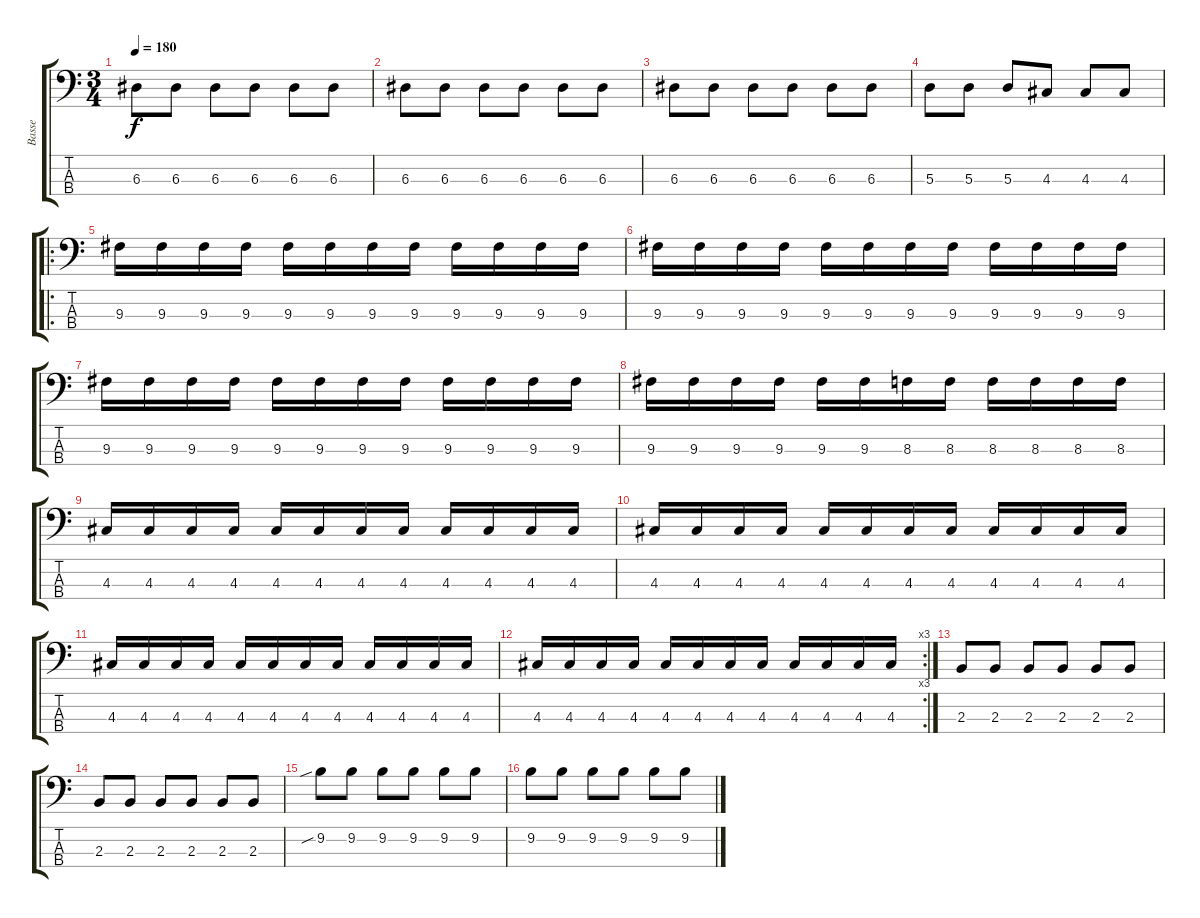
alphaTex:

\track ("Basse" "Basse") {instrument electricbassfinger}
\staff {score tabs}
\tuning (G2 D2 A1 E1) {hide}
\ts (3 4)
\tempo 180
\clef f4
\ks c
6.3.8{dy f} 6.3.8 6.3.8 6.3.8 6.3.8 6.3.8 |
6.3.8 6.3.8 6.3.8 6.3.8 6.3.8 6.3.8 |
6.3.8 6.3.8 6.3.8 6.3.8 6.3.8 6.3.8 |
5.3.8 5.3.8 5.3.8 4.3.8 4.3.8 4.3.8 |
\ro
9.3.16 9.3.16 9.3.16 9.3.16 9.3.16 9.3.16 9.3.16 9.3.16 9.3.16 9.3.16 9.3.16 9.3.16 |
9.3.16 9.3.16 9.3.16 9.3.16 9.3.16 9.3.16 9.3.16 9.3.16 9.3.16 9.3.16 9.3.16 9.3.16 |
9.3.16 9.3.16 9.3.16 9.3.16 9.3.16 9.3.16 9.3.16 9.3.16 9.3.16 9.3.16 9.3.16 9.3.16 |
9.3.16 9.3.16 9.3.16 9.3.16 9.3.16 9.3.16 8.3.16 8.3.16 8.3.16 8.3.16 8.3.16 8.3.16 |
4.3.16 4.3.16 4.3.16 4.3.16 4.3.16 4.3.16 4.3.16 4.3.16 4.3.16 4.3.16 4.3.16 4.3.16 |
4.3.16 4.3.16 4.3.16 4.3.16 4.3.16 4.3.16 4.3.16 4.3.16 4.3.16 4.3.16 4.3.16 4.3.16 |
4.3.16 4.3.16 4.3.16 4.3.16 4.3.16 4.3.16 4.3.16 4.3.16 4.3.16 4.3.16 4.3.16 4.3.16 |
\rc 3
4.3.16 4.3.16 4.3.16 4.3.16 4.3.16 4.3.16 4.3.16 4.3.16 4.3.16 4.3.16 4.3.16 4.3.16 |
2.3.8 2.3.8 2.3.8 2.3.8 2.3.8 2.3.8 |
2.3.8 2.3.8 2.3.8 2.3.8 2.3.8 2.3.8 |
9.2{sib}.8 9.2.8 9.2.8 9.2.8 9.2.8 9.2.8 |
9.2.8 9.2.8 9.2.8 9.2.8 9.2.8 9.2.8
